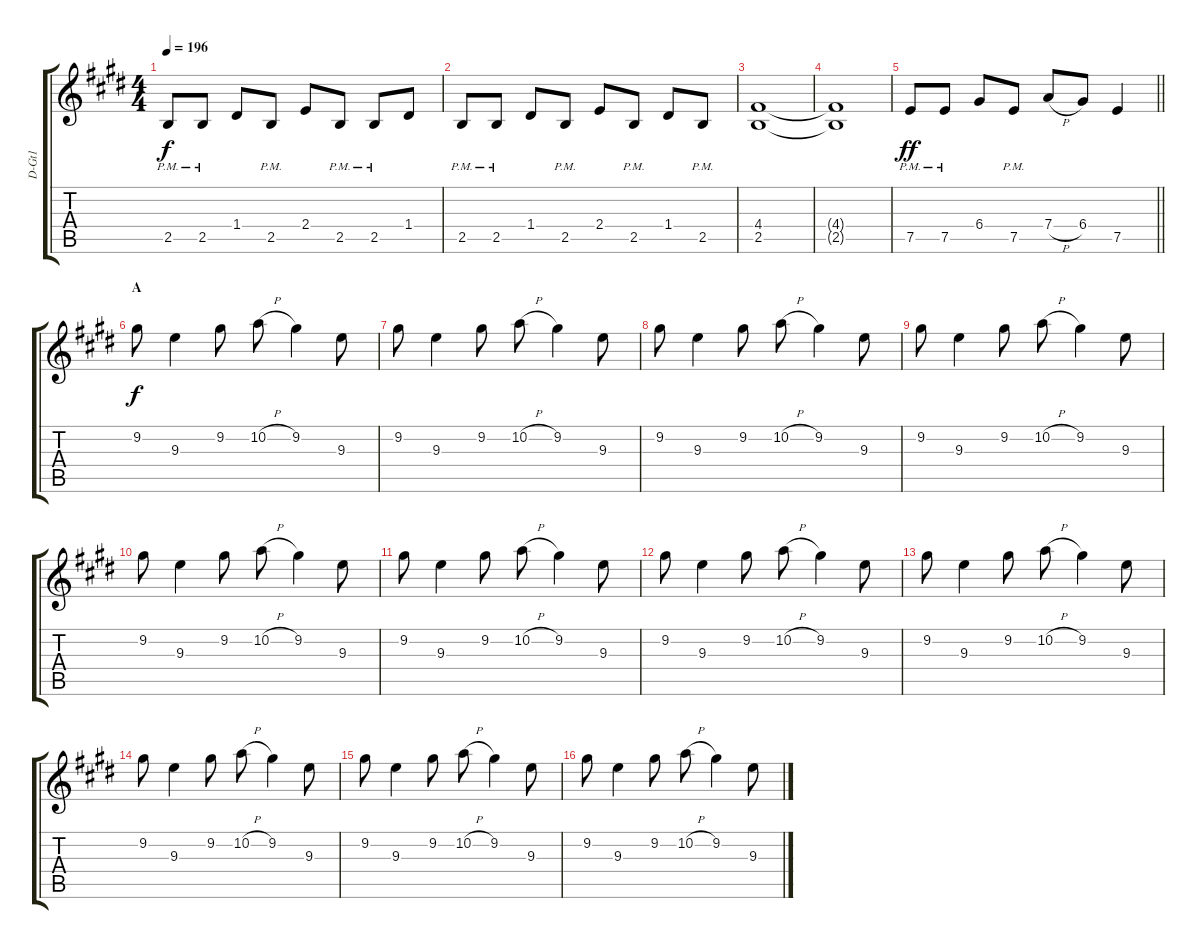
\track ("D-Gt1" "D-Gt1") {instrument distortionguitar}
\staff {score tabs}
\tuning (E4 B3 G3 D3 A2 E2) {hide}
\ts (4 4)
\tempo 196
\clef g2
\ks e
2.5{pm}.8{dy f} 2.5{pm}.8 1.4.8 2.5{pm}.8 2.4.8 2.5{pm}.8 2.5{pm}.8 1.4.8 |
2.5{pm}.8 2.5{pm}.8 1.4.8 2.5{pm}.8 2.4.8 2.5{pm}.8 1.4.8 2.5{pm}.8 |
(4.4 2.5).1 |
(4.4{t} 2.5{t}).1 |
\barLineRight lightlight
7.5{pm}.8{dy ff} 7.5{pm}.8 6.4.8 7.5{pm}.8 7.4{h}.8 6.4.8 7.5.4 |
\section ("" "A")
9.2.8{dy f} 9.3.4 9.2.8 10.2{h}.8 9.2.4 9.3.8 |
9.2.8 9.3.4 9.2.8 10.2{h}.8 9.2.4 9.3.8 |
9.2.8 9.3.4 9.2.8 10.2{h}.8 9.2.4 9.3.8 |
9.2.8 9.3.4 9.2.8 10.2{h}.8 9.2.4 9.3.8 |
9.2.8 9.3.4 9.2.8 10.2{h}.8 9.2.4 9.3.8 |
9.2.8 9.3.4 9.2.8 10.2{h}.8 9.2.4 9.3.8 |
9.2.8 9.3.4 9.2.8 10.2{h}.8 9.2.4 9.3.8 |
9.2.8 9.3.4 9.2.8 10.2{h}.8 9.2.4 9.3.8 |
9.2.8 9.3.4 9.2.8 10.2{h}.8 9.2.4 9.3.8 |
9.2.8 9.3.4 9.2.8 10.2{h}.8 9.2.4 9.3.8 |
9.2.8 9.3.4 9.2.8 10.2{h}.8 9.2.4 9.3.8
